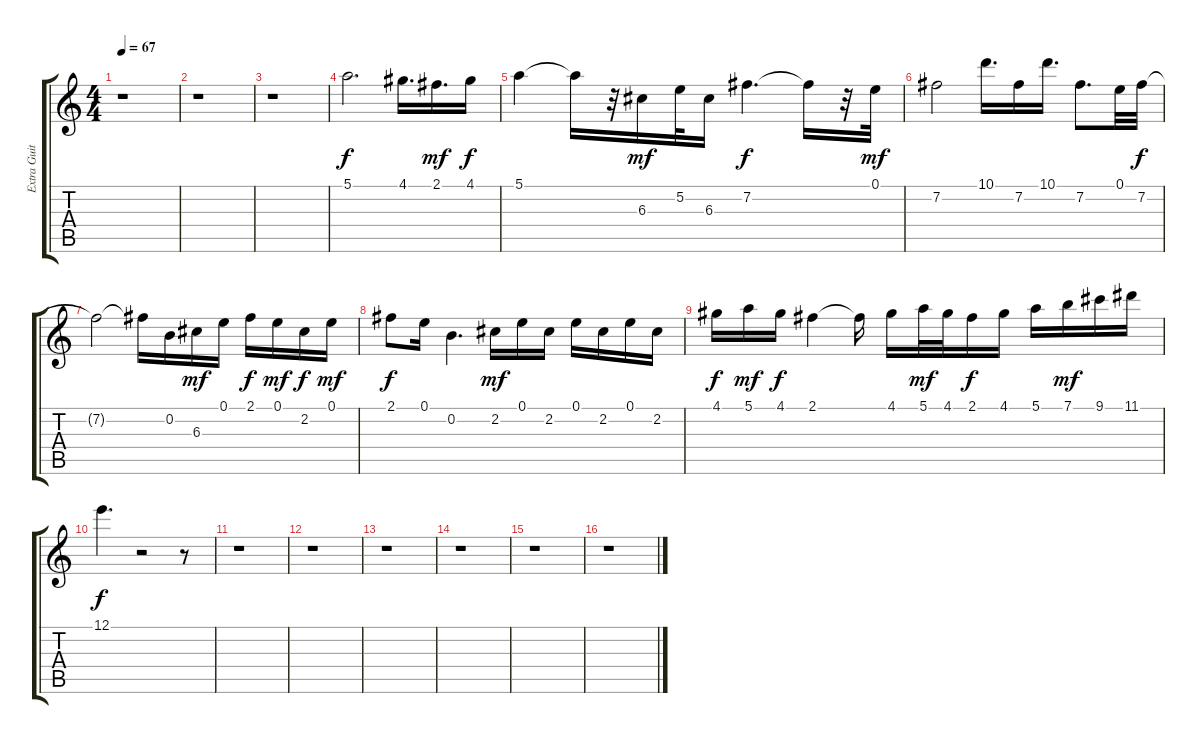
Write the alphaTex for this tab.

\track ("Extra Guitar 2" "Extra Guit") {instrument distortionguitar}
\staff {score tabs}
\tuning (E4 B3 G3 D3 A2 E2) {hide}
\ts (4 4)
\tempo 67
\clef g2
\ks c
r.1{dy f} |
r.1 |
r.1 |
5.1.2{d} 4.1.16{d} 2.1.16{d dy mf} 4.1.16{dy f} |
5.1.4 5.1{t}.16 r.32 6.3.16{dy mf} 5.2.32 6.3.16 7.2.4{d dy f} 7.2{t}.16 r.32 0.1.32{dy mf} |
7.2.2 10.1.16{d} 7.2.16 10.1.16{d} 7.2.8{d} 0.1.32 7.2.32{dy f} |
7.2{t}.2 7.2{t}.16 0.2.16 6.3.16{dy mf} 0.1.16 2.1.16{dy f} 0.1.16{dy mf} 2.2.16{dy f} 0.1.16{dy mf} |
2.1.8{dy f} 0.1.16 0.2.4{d} 2.2.16{dy mf} 0.1.16 2.2.16 0.1.16 2.2.16 0.1.16 2.2.16 |
4.1.16{dy f} 5.1.16{dy mf} 4.1.16{dy f} 2.1.4 2.1{t}.16 4.1.16 5.1.32{dy mf} 4.1.32 2.1.16{dy f} 4.1.16 5.1.16 7.1.16{dy mf} 9.1.16 11.1.16 |
12.1.4{d dy f} r.2 r.8 |
r.1 |
r.1 |
r.1 |
r.1 |
r.1 |
r.1
